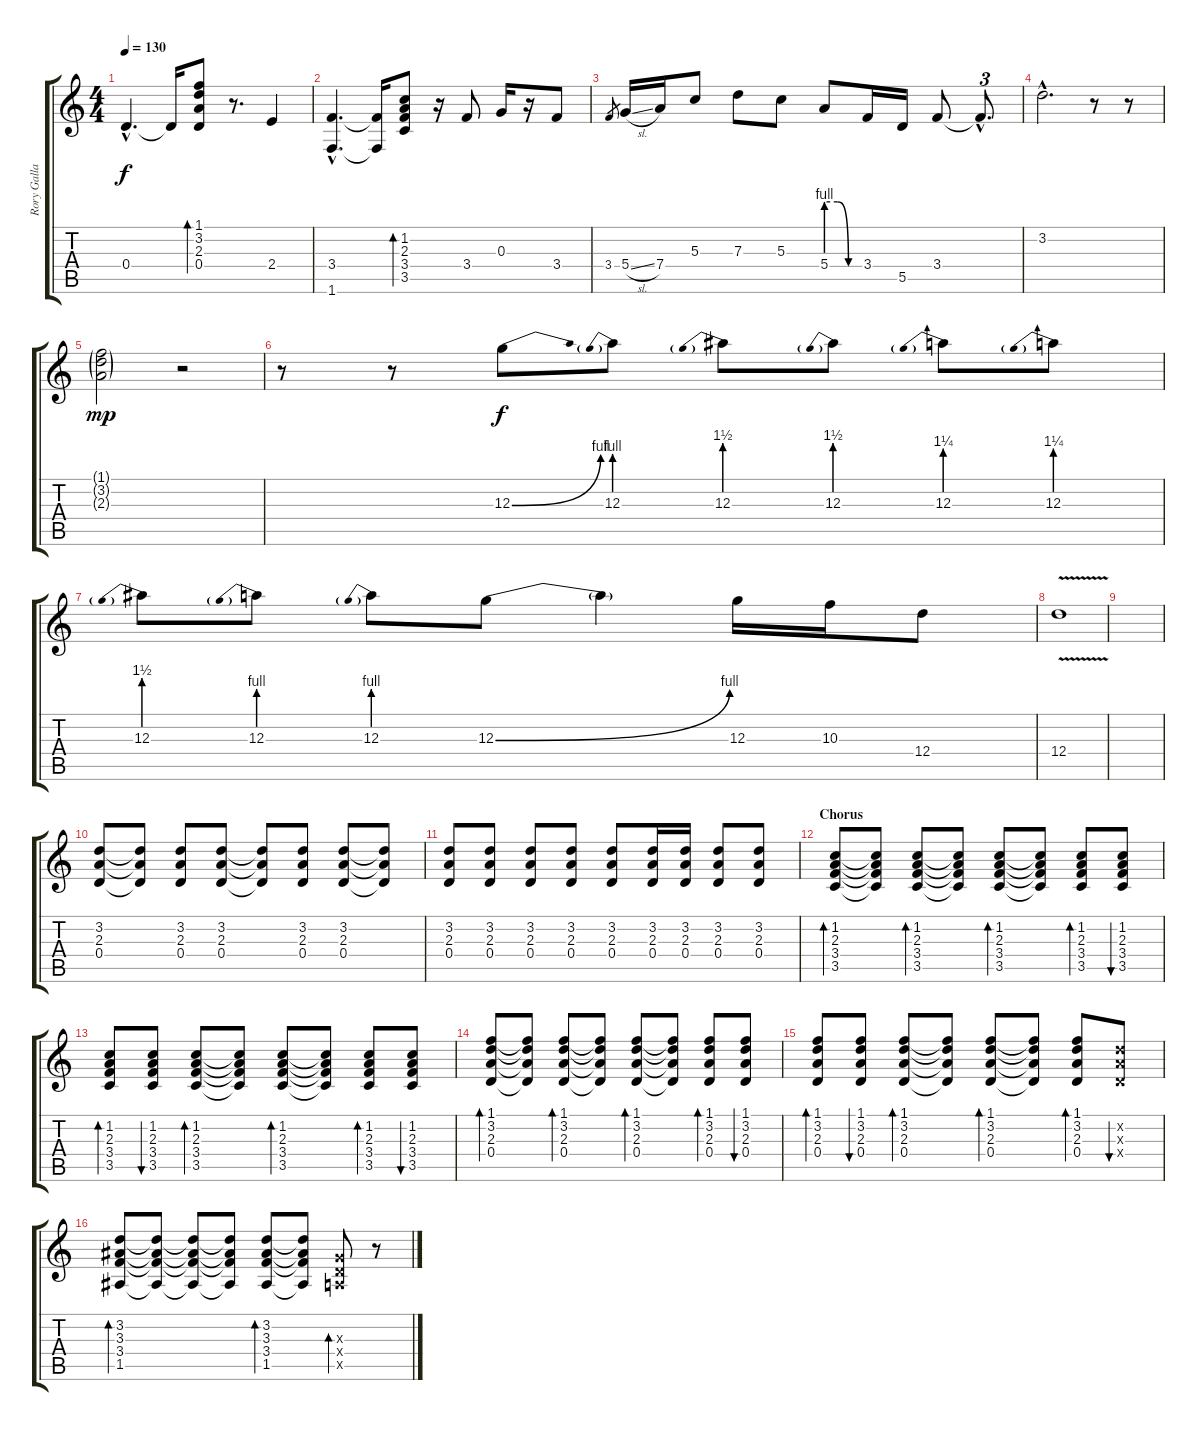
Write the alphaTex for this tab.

\track ("Rory Gallagher" "Rory Galla") {instrument electricguitarclean}
\staff {score tabs}
\tuning (E4 B3 G3 D3 A2 E2) {hide}
\ts (4 4)
\tempo 130
\clef g2
\ks c
0.4{hac}.4{d dy f} 0.4{t}.16 (1.1 3.2 2.3 0.4).8{bd 480} r.8{d} 2.4.4 |
(3.4{hac} 1.6{hac}).4{d} (3.4{t} 1.6{t}).16 (1.2 2.3 3.4 3.5).8{bd 60} r.16 3.4.8 0.3.16 r.16 3.4.8 |
3.4.8{gr} 5.4{sl}.16 7.4.16 5.3.8 7.3.8 5.3.8 5.4{be (custom 0 4 20 4 40 0 60 0)}.8 3.4.16 5.5.16 3.4.8 3.4{hac t}.8{d tu (3 2)} |
3.2{hac}.2{d} r.8 r.8 |
(1.1{g} 3.2{g} 2.3{g}).2{dy mp} r.2 |
r.8 r.8 12.3{be (bend 0 0 60 4)}.8{dy f} 12.3{be (prebend 0 4 60 4)}.8 12.3{be (prebend 0 6 60 6)}.8 12.3{be (prebend 0 6 60 6)}.8 12.3{be (prebend 0 5 60 5)}.8 12.3{be (prebend 0 5 60 5)}.8 |
12.3{be (prebend 0 6 60 6)}.8 12.3{be (prebend 0 4 60 4)}.8 12.3{be (prebend 0 4 60 4)}.8 12.3{be (bend 0 0 60 4)}.8 12.3{t}.4 12.3.16 10.3.16 12.4.8 |
12.4{v}.1 |
|
(3.2 2.3 0.4).8 (3.2{t} 2.3{t} 0.4{t}).8 (3.2 2.3 0.4).8 (3.2 2.3 0.4).8 (3.2{t} 2.3{t} 0.4{t}).8 (3.2 2.3 0.4).8 (3.2 2.3 0.4).8 (3.2{t} 2.3{t} 0.4{t}).8 |
(3.2 2.3 0.4).8 (3.2 2.3 0.4).8 (3.2 2.3 0.4).8 (3.2 2.3 0.4).8 (3.2 2.3 0.4).8 (3.2 2.3 0.4).16 (3.2 2.3 0.4).16 (3.2 2.3 0.4).8 (3.2 2.3 0.4).8 |
\section ("" "Chorus")
(1.2 2.3 3.4 3.5).8{bd 120} (1.2{t} 2.3{t} 3.4{t} 3.5{t}).8 (1.2 2.3 3.4 3.5).8{bd 120} (1.2{t} 2.3{t} 3.4{t} 3.5{t}).8 (1.2 2.3 3.4 3.5).8{bd 120} (1.2{t} 2.3{t} 3.4{t} 3.5{t}).8 (1.2 2.3 3.4 3.5).8{bd 120} (1.2 2.3 3.4 3.5).8{bu 120} |
(1.2 2.3 3.4 3.5).8{bd 120} (1.2 2.3 3.4 3.5).8{bu 120} (1.2 2.3 3.4 3.5).8{bd 120} (1.2{t} 2.3{t} 3.4{t} 3.5{t}).8 (1.2 2.3 3.4 3.5).8{bd 120} (1.2{t} 2.3{t} 3.4{t} 3.5{t}).8 (1.2 2.3 3.4 3.5).8{bd 120} (1.2 2.3 3.4 3.5).8{bu 120} |
(1.1 3.2 2.3 0.4).8{bd 120} (1.1{t} 3.2{t} 2.3{t} 0.4{t}).8 (1.1 3.2 2.3 0.4).8{bd 120} (1.1{t} 3.2{t} 2.3{t} 0.4{t}).8 (1.1 3.2 2.3 0.4).8{bd 120} (1.1{t} 3.2{t} 2.3{t} 0.4{t}).8 (1.1 3.2 2.3 0.4).8{bd 120} (1.1 3.2 2.3 0.4).8{bu 120} |
(1.1 3.2 2.3 0.4).8{bd 120} (1.1 3.2 2.3 0.4).8{bu 120} (1.1 3.2 2.3 0.4).8{bd 120} (1.1{t} 3.2{t} 2.3{t} 0.4{t}).8 (1.1 3.2 2.3 0.4).8{bd 120} (1.1{t} 3.2{t} 2.3{t} 0.4{t}).8 (1.1 3.2 2.3 0.4).8{bd 120} (3.2{x} 2.3{x} 0.4{x}).8{bu 120} |
(3.2 3.3 3.4 1.5).8{bd 120} (3.2{t} 3.3{t} 3.4{t} 1.5{t}).8 (3.2{t} 3.3{t} 3.4{t} 1.5{t}).8 (3.2{t} 3.3{t} 3.4{t} 1.5{t}).8 (3.2 3.3 3.4 1.5).8{bd 120} (3.2{t} 3.3{t} 3.4{t} 1.5{t}).8 (0.3{x} 0.4{x} 0.5{x}).8{bd 120} r.8
